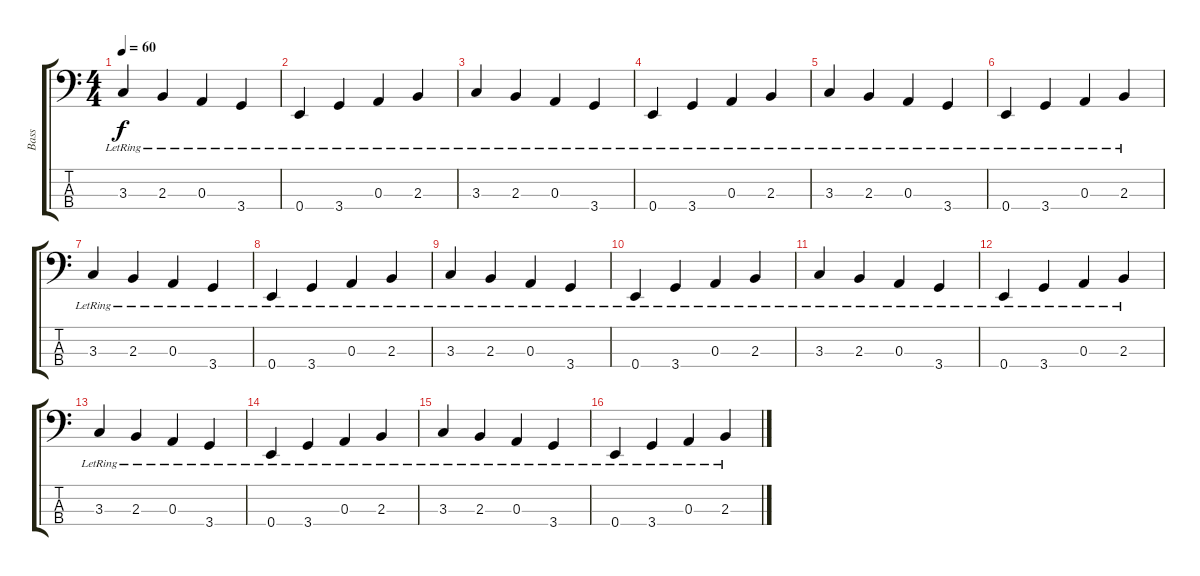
\track ("Bass" "Bass") {instrument electricbassfinger}
\staff {score tabs}
\tuning (G2 D2 A1 E1) {hide}
\ts (4 4)
\tempo 60
\clef f4
\ks c
3.3{lr}.4{dy f instrument electricbassfinger} 2.3{lr}.4 0.3{lr}.4 3.4{lr}.4 |
0.4{lr}.4 3.4{lr}.4 0.3{lr}.4 2.3{lr}.4 |
3.3{lr}.4 2.3{lr}.4 0.3{lr}.4 3.4{lr}.4 |
0.4{lr}.4 3.4{lr}.4 0.3{lr}.4 2.3{lr}.4 |
3.3{lr}.4 2.3{lr}.4 0.3{lr}.4 3.4{lr}.4 |
0.4{lr}.4 3.4{lr}.4 0.3{lr}.4 2.3{lr}.4 |
3.3{lr}.4 2.3{lr}.4 0.3{lr}.4 3.4{lr}.4 |
0.4{lr}.4 3.4{lr}.4 0.3{lr}.4 2.3{lr}.4 |
3.3{lr}.4 2.3{lr}.4 0.3{lr}.4 3.4{lr}.4 |
0.4{lr}.4 3.4{lr}.4 0.3{lr}.4 2.3{lr}.4 |
3.3{lr}.4 2.3{lr}.4 0.3{lr}.4 3.4{lr}.4 |
0.4{lr}.4 3.4{lr}.4 0.3{lr}.4 2.3{lr}.4 |
3.3{lr}.4 2.3{lr}.4 0.3{lr}.4 3.4{lr}.4 |
0.4{lr}.4 3.4{lr}.4 0.3{lr}.4 2.3{lr}.4 |
3.3{lr}.4 2.3{lr}.4 0.3{lr}.4 3.4{lr}.4 |
0.4{lr}.4 3.4{lr}.4 0.3{lr}.4 2.3{lr}.4
